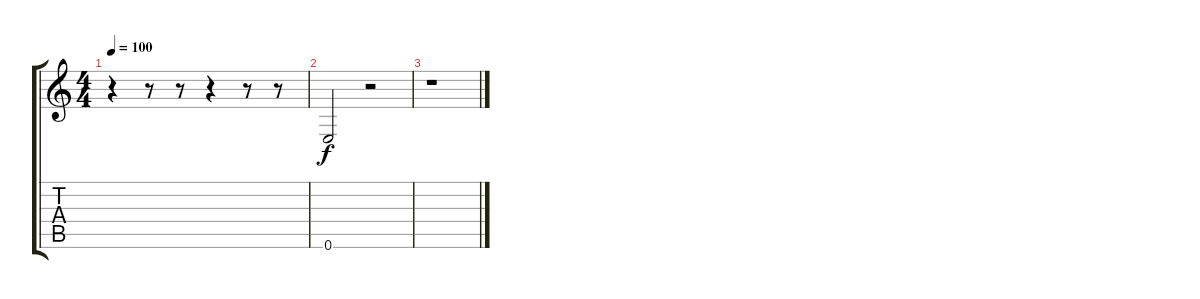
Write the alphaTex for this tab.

\track "" {instrument fretlessbass}
\staff {score tabs}
\tuning (E4 B3 G3 D3 A2 E2) {hide}
\ts (4 4)
\tempo 100
\clef g2
\ks c
r.4{dy f} r.8 r.8 r.4 r.8 r.8 |
0.6.2 r.2 |
r.1
